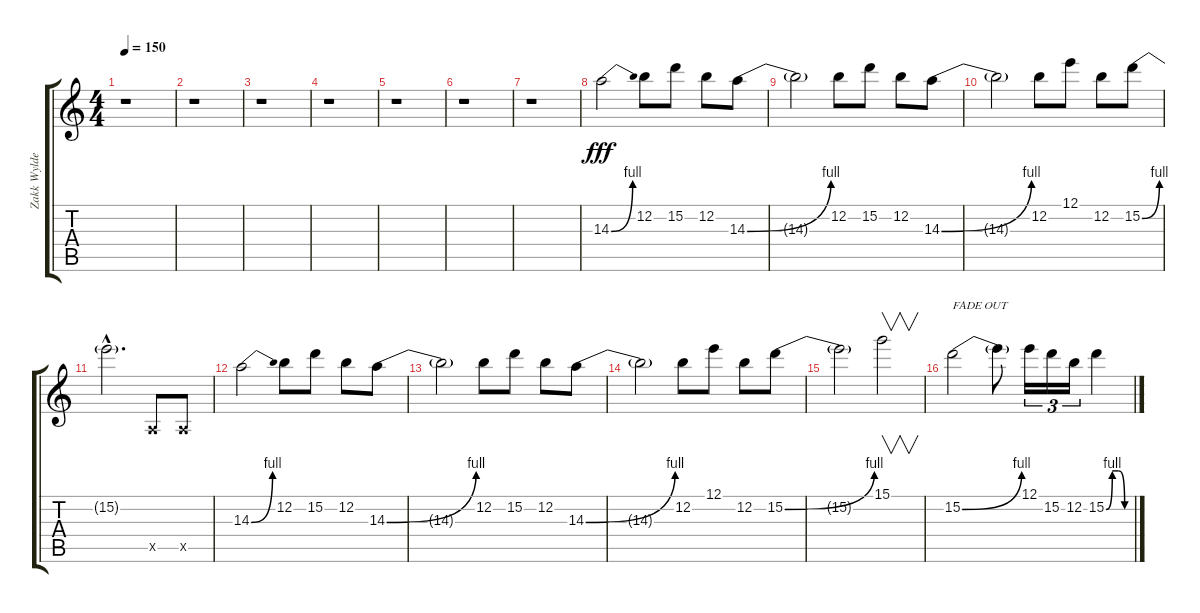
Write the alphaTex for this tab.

\track ("Zakk Wylde - solo" "Zakk Wylde") {instrument overdrivenguitar}
\staff {score tabs}
\tuning (E4 B3 G3 D3 A2 E2) {hide}
\ts (4 4)
\tempo 150
\clef g2
\ks c
r.1{dy fff} |
r.1 |
r.1 |
r.1 |
r.1 |
r.1 |
r.1 |
14.3{be (bend 0 0 60 4)}.2 12.2.8 15.2.8 12.2.8 14.3{be (bend 0 0 60 4)}.8 |
14.3{t}.2 12.2.8 15.2.8 12.2.8 14.3{be (bend 0 0 60 4)}.8 |
14.3{t}.2 12.2.8 12.1.8 12.2.8 15.2{be (bend 0 0 60 4)}.8 |
15.2{hac t}.2{d} 0.5{x}.8 0.5{x}.8 |
14.3{be (bend 0 0 60 4)}.2 12.2.8 15.2.8 12.2.8 14.3{be (bend 0 0 60 4)}.8 |
14.3{t}.2 12.2.8 15.2.8 12.2.8 14.3{be (bend 0 0 60 4)}.8 |
14.3{t}.2 12.2.8 12.1.8 12.2.8 15.2{be (bend 0 0 60 4)}.8 |
15.2{t}.2 15.1.2{v} |
15.2{be (bend 0 0 60 4)}.2{txt "FADE OUT"} 15.2{t}.8 12.1.16{tu (3 2)} 15.2.16{tu (3 2)} 12.2.16{tu (3 2)} 15.2{be (custom 0 0 15 4 30 4 45 0 60 0)}.4
